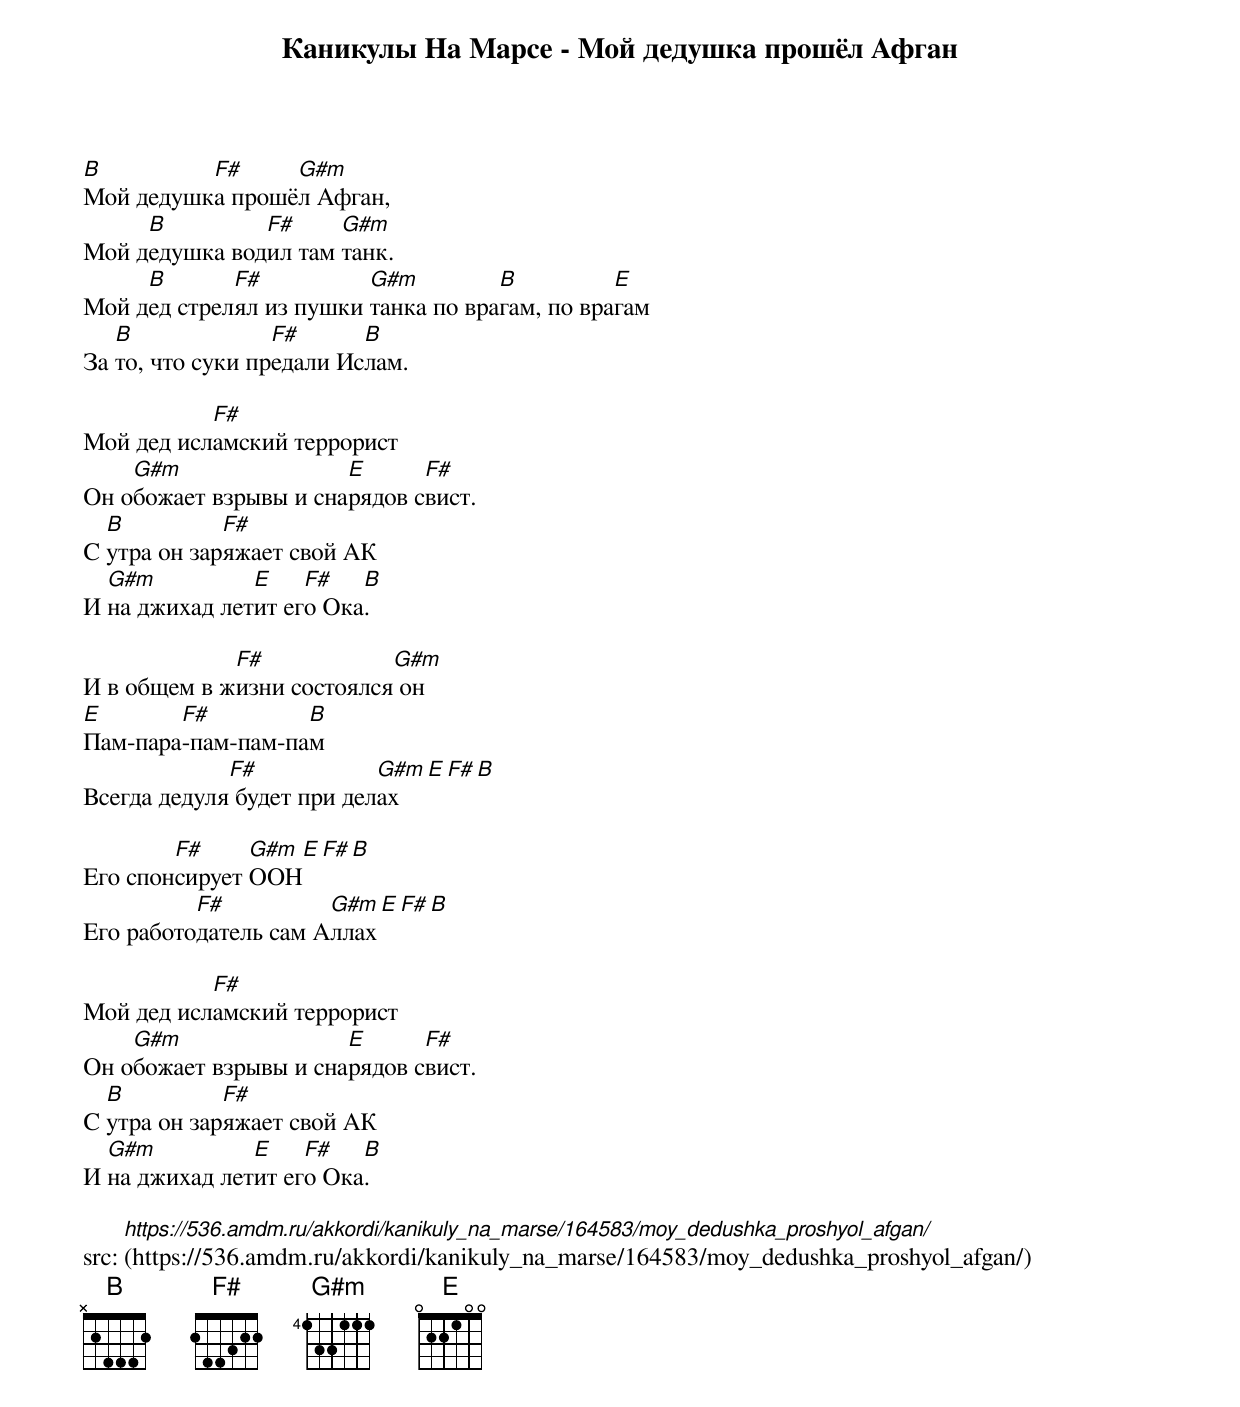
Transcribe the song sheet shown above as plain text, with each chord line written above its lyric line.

Каникулы На Марсе - Мой дедушка прошёл Афган

B         F#     G#m
Мой дедушка прошёл Афган,
     B         F#     G#m
Мой дедушка водил там танк.
     B       F#          G#m         B          E
Мой дед стрелял из пушки танка по врагам, по врагам
   B              F#      B
За то, что суки предали Ислам.

           F#
Мой дед исламский террорист
    G#m                E      F#
Он обожает взрывы и снарядов свист.
  B          F#
С утра он заряжает свой АК
  G#m          E    F#   B
И на джихад летит его Ока.

             F#            G#m
И в общем в жизни состоялся он
E       F#         B
Пам-пара-пам-пам-пам
             F#            G#m  E F# B
Всегда дедуля будет при делах

        F#     G#m E F# B
Его спонсирует ООН
          F#          G#m E F# B
Его работодатель сам Аллах

           F#
Мой дед исламский террорист
    G#m                E      F#
Он обожает взрывы и снарядов свист.
  B          F#
С утра он заряжает свой АК
  G#m          E    F#   B
И на джихад летит его Ока.

src: [https://536.amdm.ru/akkordi/kanikuly_na_marse/164583/moy_dedushka_proshyol_afgan/](https://536.amdm.ru/akkordi/kanikuly_na_marse/164583/moy_dedushka_proshyol_afgan/)
